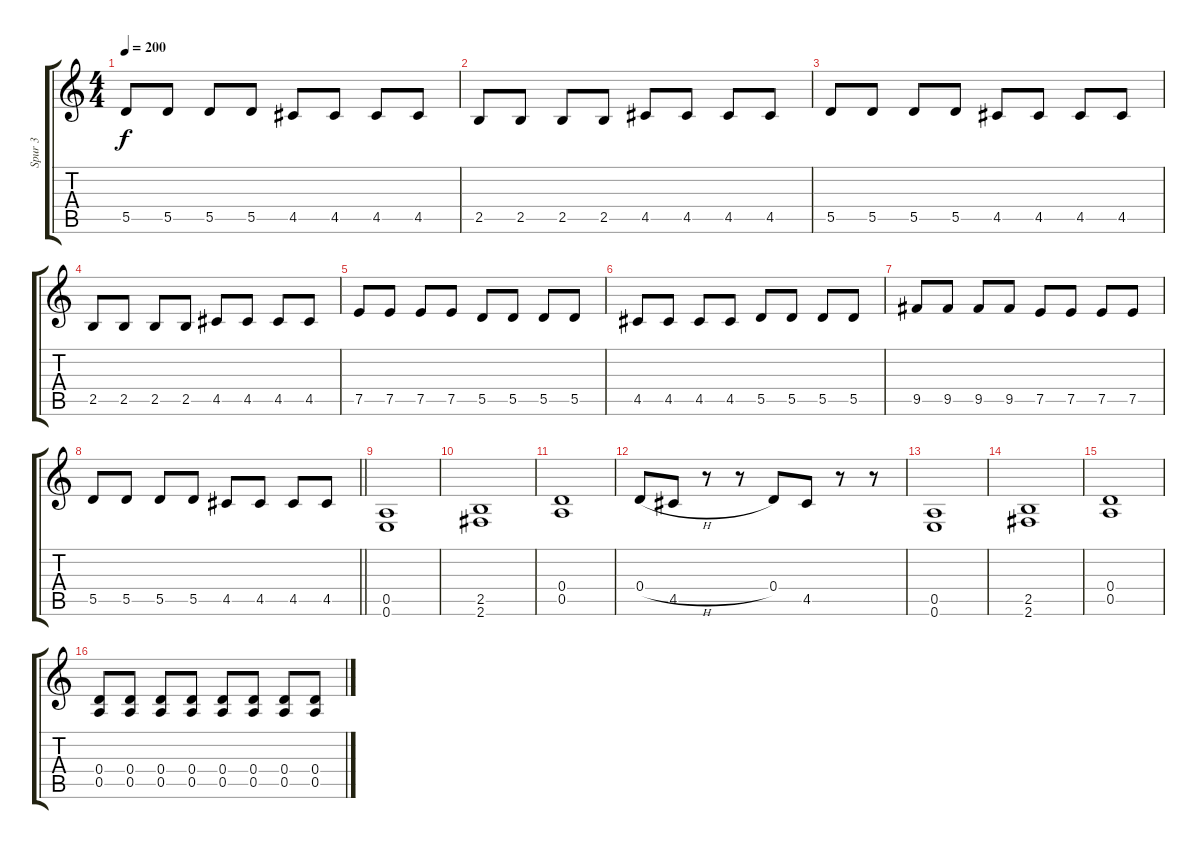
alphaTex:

\track ("Spur 3" "Spur 3") {instrument electricbassfinger}
\staff {score tabs}
\tuning (E4 B3 G3 D3 A2 E2) {hide}
\ts (4 4)
\tempo 200
\clef g2
\ks c
5.5.8{dy f} 5.5.8 5.5.8 5.5.8 4.5.8 4.5.8 4.5.8 4.5.8 |
2.5.8 2.5.8 2.5.8 2.5.8 4.5.8 4.5.8 4.5.8 4.5.8 |
5.5.8 5.5.8 5.5.8 5.5.8 4.5.8 4.5.8 4.5.8 4.5.8 |
2.5.8 2.5.8 2.5.8 2.5.8 4.5.8 4.5.8 4.5.8 4.5.8 |
7.5.8 7.5.8 7.5.8 7.5.8 5.5.8 5.5.8 5.5.8 5.5.8 |
4.5.8 4.5.8 4.5.8 4.5.8 5.5.8 5.5.8 5.5.8 5.5.8 |
9.5.8 9.5.8 9.5.8 9.5.8 7.5.8 7.5.8 7.5.8 7.5.8 |
\barLineRight lightlight
5.5.8 5.5.8 5.5.8 5.5.8 4.5.8 4.5.8 4.5.8 4.5.8 |
(0.5 0.6).1{volume 11} |
(2.5 2.6).1 |
(0.4 0.5).1 |
0.4{h}.8 4.5.8 r.8 r.8 0.4.8 4.5.8 r.8 r.8 |
(0.5 0.6).1 |
(2.5 2.6).1 |
(0.4 0.5).1 |
(0.4 0.5).8 (0.4 0.5).8 (0.4 0.5).8 (0.4 0.5).8 (0.4 0.5).8 (0.4 0.5).8 (0.4 0.5).8 (0.4 0.5).8
